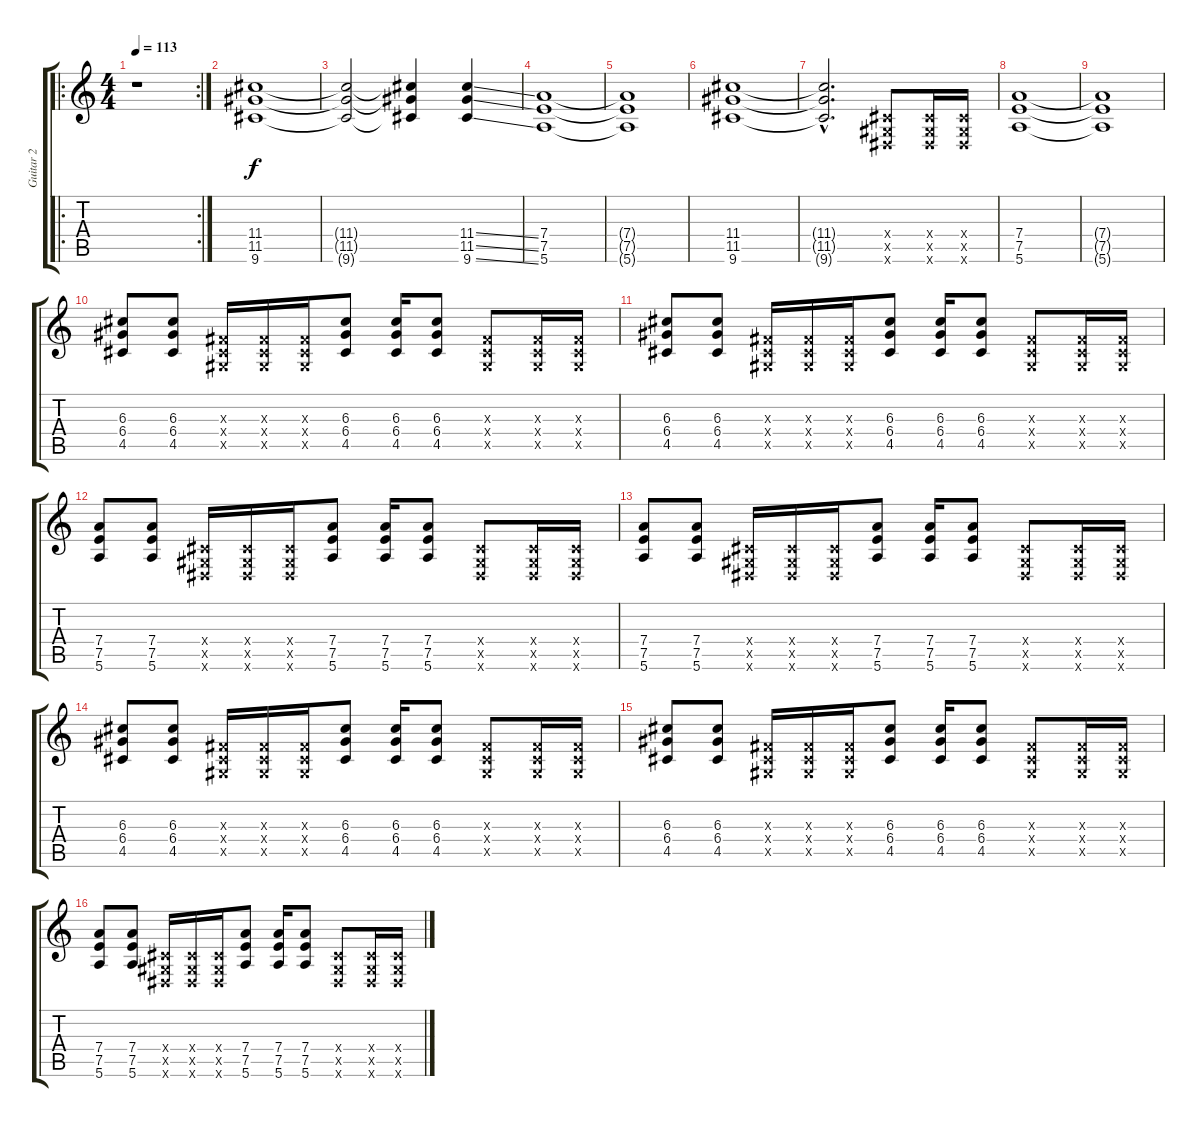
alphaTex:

\track ("Guitar 2" "Guitar 2") {instrument distortionguitar}
\staff {score tabs}
\tuning (E4 B3 G3 D3 A2 E2) {hide}
\ro
\rc 2
\ts (4 4)
\tempo 113
\clef g2
\ks c
r.1{dy f instrument distortionguitar} |
(11.4 11.5 9.6).1 |
(11.4{t} 11.5{t} 9.6{t}).2 (11.4{t} 11.5{t} 9.6{t}).4 (11.4{ss} 11.5{ss} 9.6{ss}).4 |
(7.4 7.5 5.6).1 |
(7.4{t} 7.5{t} 5.6{t}).1 |
(11.4 11.5 9.6).1 |
(11.4{hac t} 11.5{hac t} 9.6{hac t}).2{d} (-1.4{x} -1.5{x} -1.6{x}).8 (-1.4{x} -1.5{x} -1.6{x}).16 (-1.4{x} -1.5{x} -1.6{x}).16 |
(7.4 7.5 5.6).1 |
(7.4{t} 7.5{t} 5.6{t}).1 |
(6.3 6.4 4.5).8 (6.3 6.4 4.5).8 (-1.3{x} -1.4{x} -1.5{x}).16 (-1.3{x} -1.4{x} -1.5{x}).16 (-1.3{x} -1.4{x} -1.5{x}).16 (6.3 6.4 4.5).8 (6.3 6.4 4.5).16 (6.3 6.4 4.5).8 (-1.3{x} -1.4{x} -1.5{x}).8 (-1.3{x} -1.4{x} -1.5{x}).16 (-1.3{x} -1.4{x} -1.5{x}).16 |
(6.3 6.4 4.5).8 (6.3 6.4 4.5).8 (-1.3{x} -1.4{x} -1.5{x}).16 (-1.3{x} -1.4{x} -1.5{x}).16 (-1.3{x} -1.4{x} -1.5{x}).16 (6.3 6.4 4.5).8 (6.3 6.4 4.5).16 (6.3 6.4 4.5).8 (-1.3{x} -1.4{x} -1.5{x}).8 (-1.3{x} -1.4{x} -1.5{x}).16 (-1.3{x} -1.4{x} -1.5{x}).16 |
(7.4 7.5 5.6).8 (7.4 7.5 5.6).8 (-1.4{x} -1.5{x} -1.6{x}).16 (-1.4{x} -1.5{x} -1.6{x}).16 (-1.4{x} -1.5{x} -1.6{x}).16 (7.4 7.5 5.6).8 (7.4 7.5 5.6).16 (7.4 7.5 5.6).8 (-1.4{x} -1.5{x} -1.6{x}).8 (-1.4{x} -1.5{x} -1.6{x}).16 (-1.4{x} -1.5{x} -1.6{x}).16 |
(7.4 7.5 5.6).8 (7.4 7.5 5.6).8 (-1.4{x} -1.5{x} -1.6{x}).16 (-1.4{x} -1.5{x} -1.6{x}).16 (-1.4{x} -1.5{x} -1.6{x}).16 (7.4 7.5 5.6).8 (7.4 7.5 5.6).16 (7.4 7.5 5.6).8 (-1.4{x} -1.5{x} -1.6{x}).8 (-1.4{x} -1.5{x} -1.6{x}).16 (-1.4{x} -1.5{x} -1.6{x}).16 |
(6.3 6.4 4.5).8 (6.3 6.4 4.5).8 (-1.3{x} -1.4{x} -1.5{x}).16 (-1.3{x} -1.4{x} -1.5{x}).16 (-1.3{x} -1.4{x} -1.5{x}).16 (6.3 6.4 4.5).8 (6.3 6.4 4.5).16 (6.3 6.4 4.5).8 (-1.3{x} -1.4{x} -1.5{x}).8 (-1.3{x} -1.4{x} -1.5{x}).16 (-1.3{x} -1.4{x} -1.5{x}).16 |
(6.3 6.4 4.5).8 (6.3 6.4 4.5).8 (-1.3{x} -1.4{x} -1.5{x}).16 (-1.3{x} -1.4{x} -1.5{x}).16 (-1.3{x} -1.4{x} -1.5{x}).16 (6.3 6.4 4.5).8 (6.3 6.4 4.5).16 (6.3 6.4 4.5).8 (-1.3{x} -1.4{x} -1.5{x}).8 (-1.3{x} -1.4{x} -1.5{x}).16 (-1.3{x} -1.4{x} -1.5{x}).16 |
(7.4 7.5 5.6).8 (7.4 7.5 5.6).8 (-1.4{x} -1.5{x} -1.6{x}).16 (-1.4{x} -1.5{x} -1.6{x}).16 (-1.4{x} -1.5{x} -1.6{x}).16 (7.4 7.5 5.6).8 (7.4 7.5 5.6).16 (7.4 7.5 5.6).8 (-1.4{x} -1.5{x} -1.6{x}).8 (-1.4{x} -1.5{x} -1.6{x}).16 (-1.4{x} -1.5{x} -1.6{x}).16
